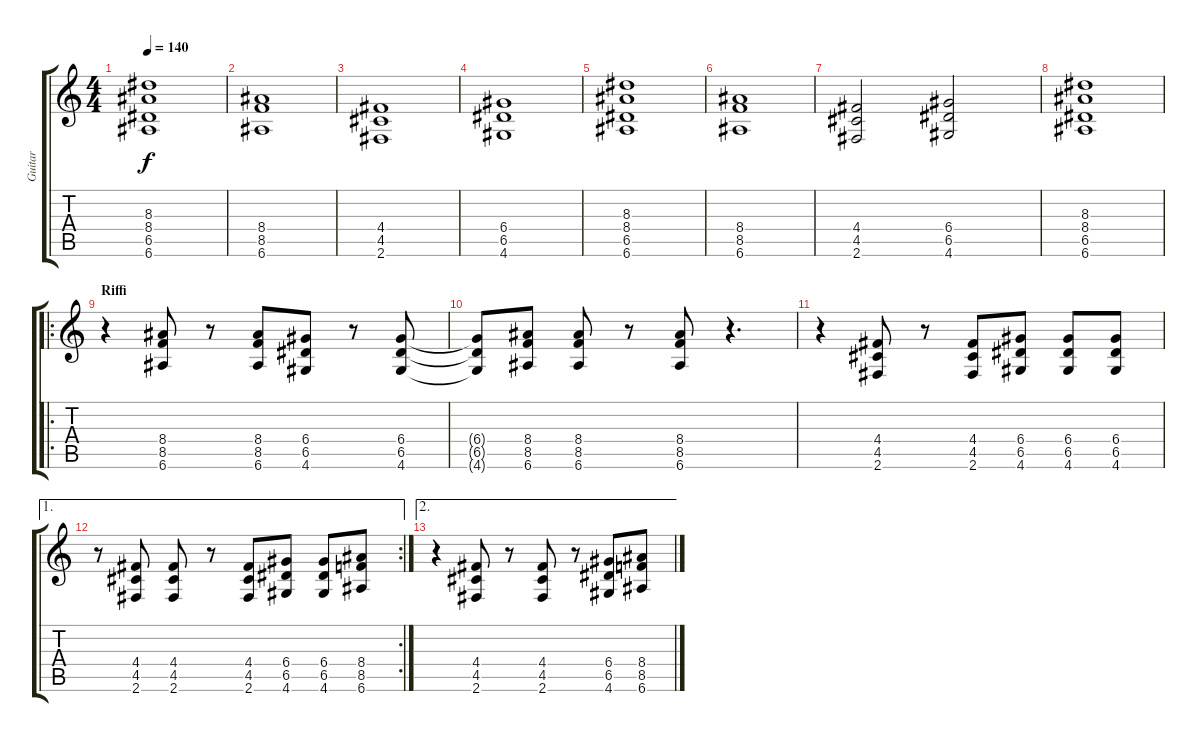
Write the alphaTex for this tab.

\track ("Guitar" "Guitar") {instrument overdrivenguitar}
\staff {score tabs}
\tuning (E4 B3 G3 D3 A2 E2) {hide}
\ts (4 4)
\tempo 140
\clef g2
\ks c
(8.3 8.4 6.5 6.6).1{dy f} |
(8.4 8.5 6.6).1 |
(4.4 4.5 2.6).1 |
(6.4 6.5 4.6).1 |
(8.3 8.4 6.5 6.6).1 |
(8.4 8.5 6.6).1 |
(4.4 4.5 2.6).2 (6.4 6.5 4.6).2 |
(8.3 8.4 6.5 6.6).1 |
\ro
\section ("" "Riffi")
r.4 (8.4 8.5 6.6).8 r.8 (8.4 8.5 6.6).8 (6.4 6.5 4.6).8 r.8 (6.4 6.5 4.6).8 |
(6.4{t} 6.5{t} 4.6{t}).8 (8.4 8.5 6.6).8 (8.4 8.5 6.6).8 r.8 (8.4 8.5 6.6).8 r.4{d} |
r.4 (4.4 4.5 2.6).8 r.8 (4.4 4.5 2.6).8 (6.4 6.5 4.6).8 (6.4 6.5 4.6).8 (6.4 6.5 4.6).8 |
\ae 1
\rc 2
r.8 (4.4 4.5 2.6).8 (4.4 4.5 2.6).8 r.8 (4.4 4.5 2.6).8 (6.4 6.5 4.6).8 (6.4 6.5 4.6).8 (8.4 8.5 6.6).8 |
\ae 2
r.4 (4.4 4.5 2.6).8 r.8 (4.4 4.5 2.6).8 r.8 (6.4 6.5 4.6).8 (8.4 8.5 6.6).8
